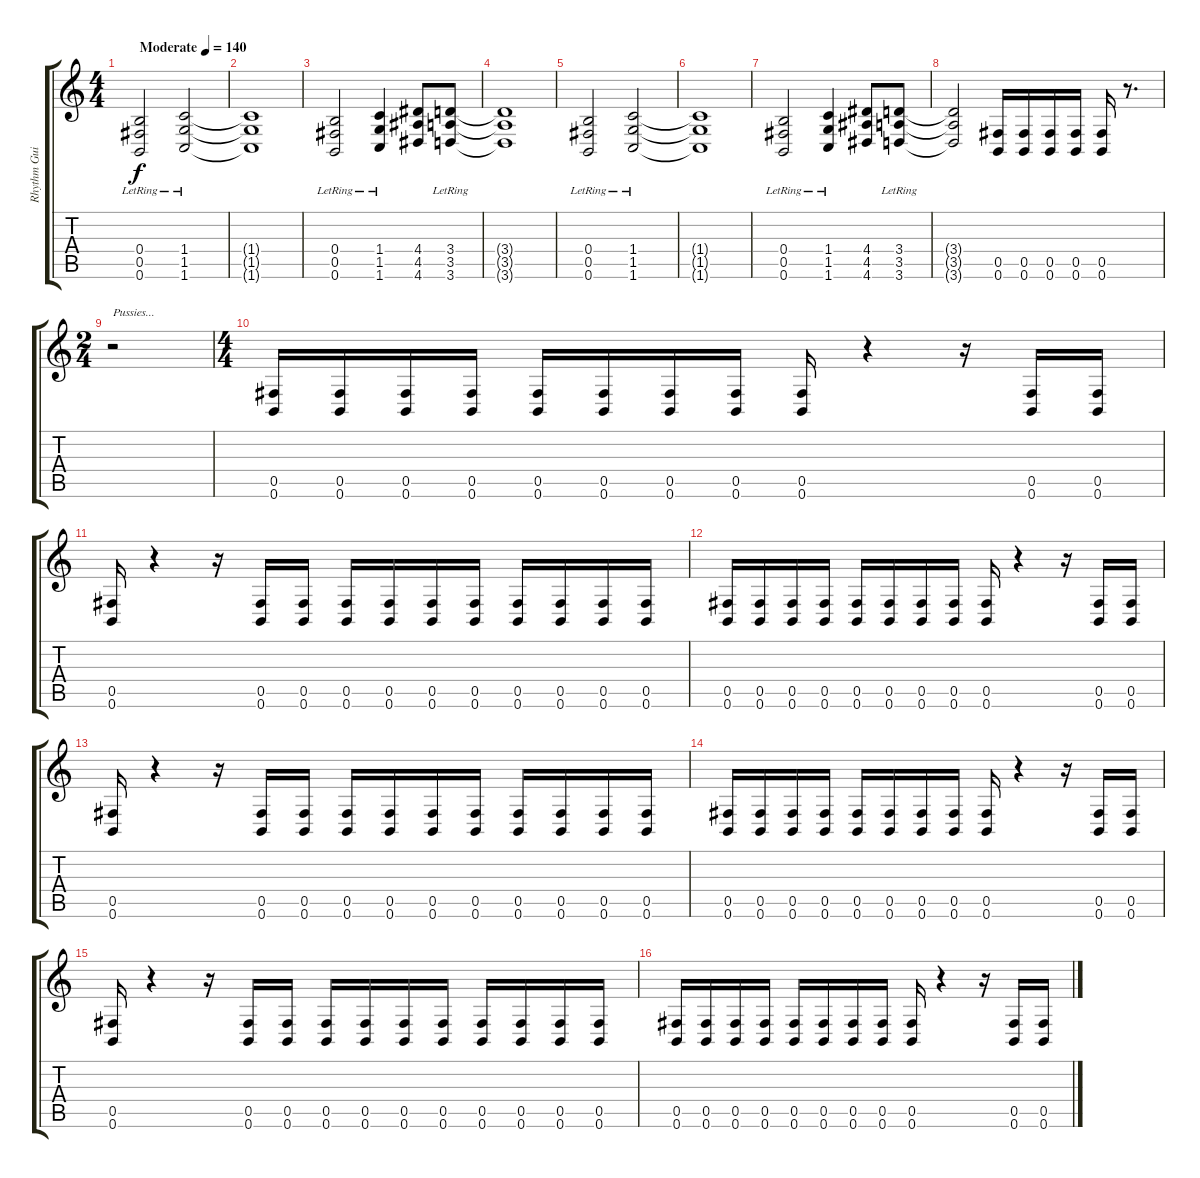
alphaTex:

\track ("Rhythm Guitar" "Rhythm Gui") {instrument distortionguitar}
\staff {score tabs}
\tuning (Db4 Ab3 E3 B2 Gb2 B1) {hide}
\ts (4 4)
\tempo (140 "Moderate")
\clef g2
\ks c
(0.4{lr} 0.5{lr} 0.6{lr}).2{dy f instrument distortionguitar} (1.4{lr} 1.5{lr} 1.6{lr}).2 |
(1.4{t} 1.5{t} 1.6{t}).1 |
(0.4{lr} 0.5{lr} 0.6{lr}).2 (1.4{lr} 1.5{lr} 1.6{lr}).4 (4.4 4.5 4.6).8 (3.4{lr} 3.5{lr} 3.6{lr}).8 |
(3.4{t} 3.5{t} 3.6{t}).1 |
(0.4{lr} 0.5{lr} 0.6{lr}).2 (1.4{lr} 1.5{lr} 1.6{lr}).2 |
(1.4{t} 1.5{t} 1.6{t}).1 |
(0.4{lr} 0.5{lr} 0.6{lr}).2 (1.4{lr} 1.5{lr} 1.6{lr}).4 (4.4 4.5 4.6).8 (3.4{lr} 3.5{lr} 3.6{lr}).8 |
(3.4{t} 3.5{t} 3.6{t}).2 (0.5 0.6).16 (0.5 0.6).16 (0.5 0.6).16 (0.5 0.6).16 (0.5 0.6).16 r.8{d} |
\ts (2 4)
r.2{txt "Pussies..."} |
\ts (4 4)
(0.5 0.6).16 (0.5 0.6).16 (0.5 0.6).16 (0.5 0.6).16 (0.5 0.6).16 (0.5 0.6).16 (0.5 0.6).16 (0.5 0.6).16 (0.5 0.6).16 r.4 r.16 (0.5 0.6).16 (0.5 0.6).16 |
(0.5 0.6).16 r.4 r.16 (0.5 0.6).16 (0.5 0.6).16 (0.5 0.6).16 (0.5 0.6).16 (0.5 0.6).16 (0.5 0.6).16 (0.5 0.6).16 (0.5 0.6).16 (0.5 0.6).16 (0.5 0.6).16 |
(0.5 0.6).16 (0.5 0.6).16 (0.5 0.6).16 (0.5 0.6).16 (0.5 0.6).16 (0.5 0.6).16 (0.5 0.6).16 (0.5 0.6).16 (0.5 0.6).16 r.4 r.16 (0.5 0.6).16 (0.5 0.6).16 |
(0.5 0.6).16 r.4 r.16 (0.5 0.6).16 (0.5 0.6).16 (0.5 0.6).16 (0.5 0.6).16 (0.5 0.6).16 (0.5 0.6).16 (0.5 0.6).16 (0.5 0.6).16 (0.5 0.6).16 (0.5 0.6).16 |
(0.5 0.6).16 (0.5 0.6).16 (0.5 0.6).16 (0.5 0.6).16 (0.5 0.6).16 (0.5 0.6).16 (0.5 0.6).16 (0.5 0.6).16 (0.5 0.6).16 r.4 r.16 (0.5 0.6).16 (0.5 0.6).16 |
(0.5 0.6).16 r.4 r.16 (0.5 0.6).16 (0.5 0.6).16 (0.5 0.6).16 (0.5 0.6).16 (0.5 0.6).16 (0.5 0.6).16 (0.5 0.6).16 (0.5 0.6).16 (0.5 0.6).16 (0.5 0.6).16 |
(0.5 0.6).16 (0.5 0.6).16 (0.5 0.6).16 (0.5 0.6).16 (0.5 0.6).16 (0.5 0.6).16 (0.5 0.6).16 (0.5 0.6).16 (0.5 0.6).16 r.4 r.16 (0.5 0.6).16 (0.5 0.6).16
